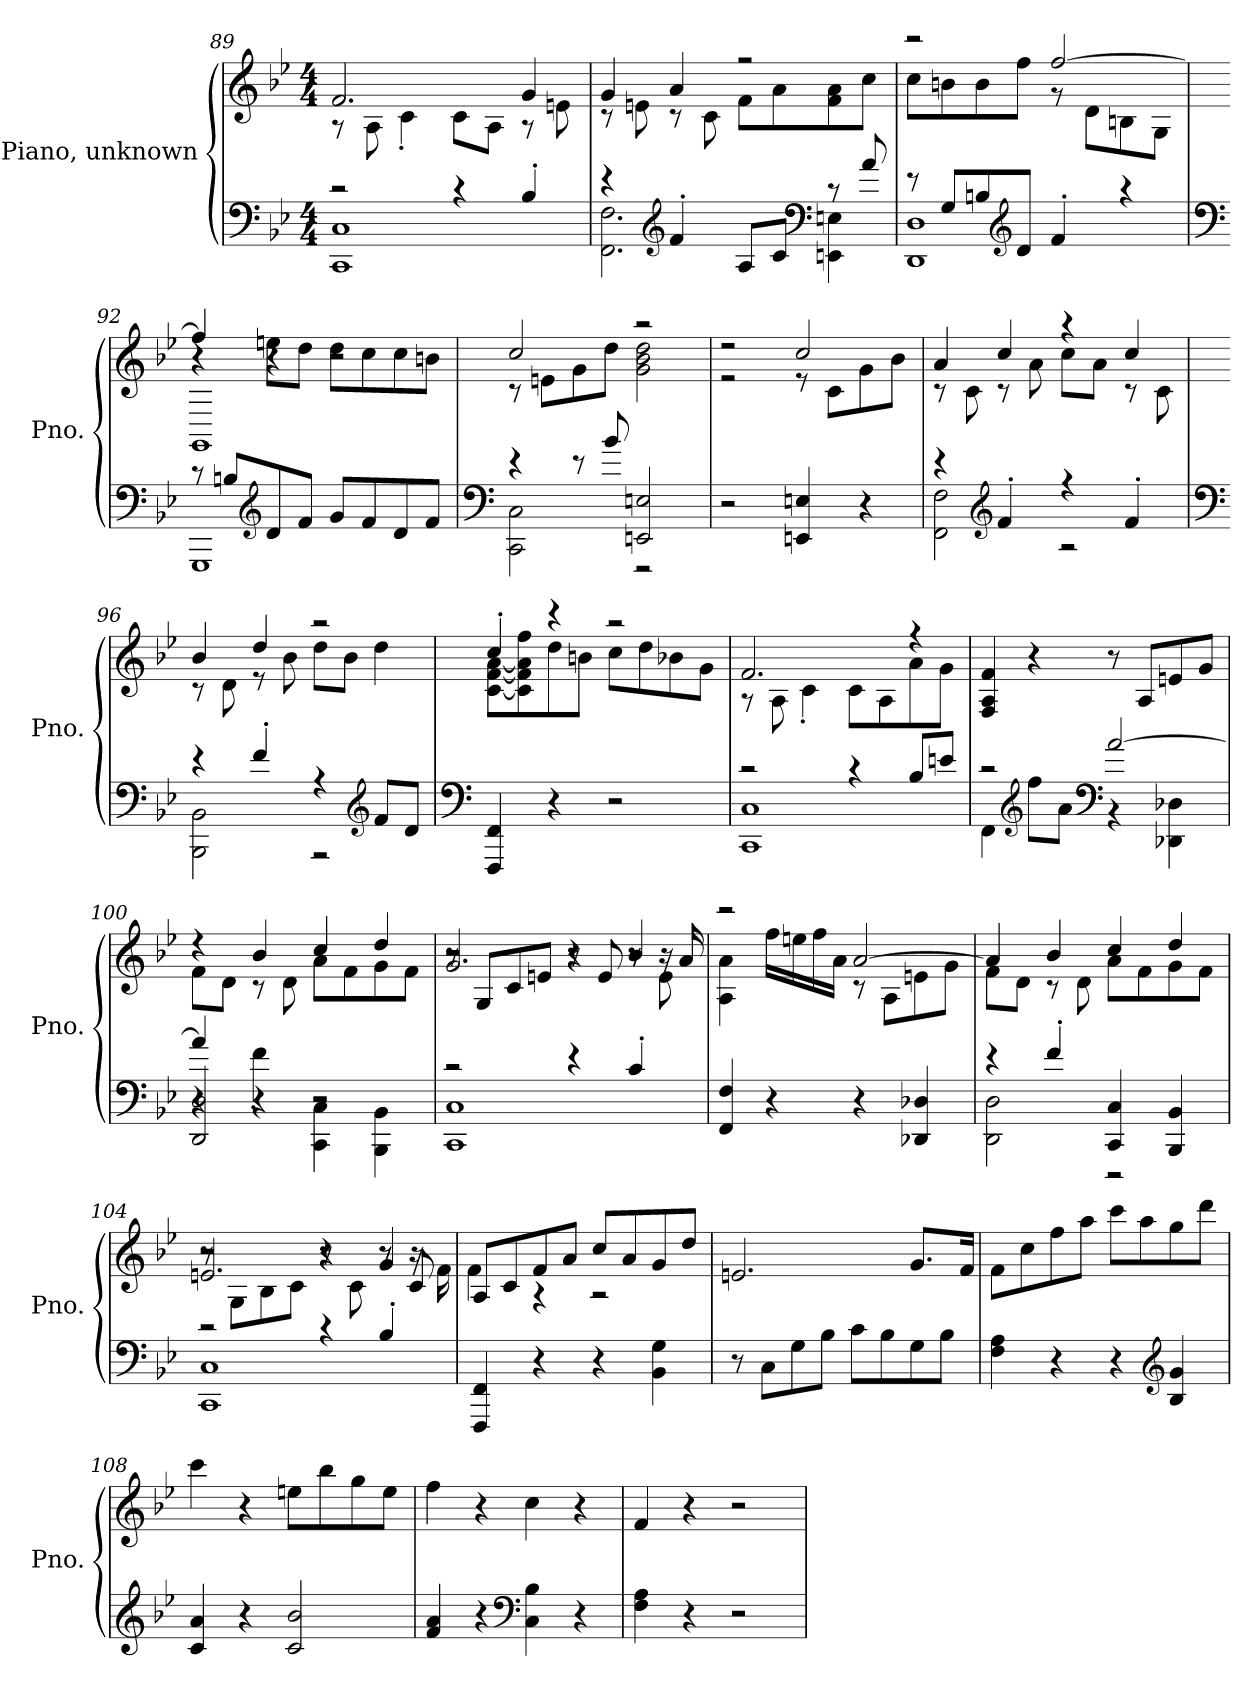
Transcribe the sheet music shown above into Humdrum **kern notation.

**kern	**kern
*part1	*part1
*staff2	*staff1
*I"Piano, unknown	*
*I'Pno.	*
*clefF4	*clefG2
*k[b-e-]	*k[b-e-]
*M4/4	*M4/4
=89	=89
*^	*^
2r	1CC 1C	2.f/	8r
.	.	.	8A\
.	.	.	4c'\
4r	.	.	8c\L
.	.	.	8A\J
4B-'/	.	4g/	8r
.	.	.	8en\
!!LO:LB:g=z	!!
=90	=90	=90	=90
4r	2.FF\ 2.F\	4g/	8r
.	.	.	8en\
*clefG2	*	*	*
4f'/	.	4a/	8r
.	.	.	8c\
8A/L	.	2r	8f\L
8c/J	.	.	8a\
*clefF4	*	*	*
8r	4EEn\ 4En\	.	8f\ 8a\
8a/	.	.	8cc\J
=91	=91	=91	=91
8r	1DD 1D	2r	8cc\L
8G/L	.	.	8bn\
8Bn/	.	.	8b\
*clefG2	*	*	*
8d/J	.	.	8ff\J
4f'/	.	[2ff/	8r
.	.	.	8d\L
4r	.	.	8Bn\
.	.	.	8G\J
*	*	*v	*v
=92	=92	=92
*clefF4	*	*
*	*	*^
*	*	*	*^
8r	1GGG	4ff/]	4r	1GG
8Bn/L	.	.	.	.
*clefG2	*	*	*	*
8d/	.	4r	8een\L	.
8f/J	.	.	8dd\J	.
8g/L	.	2r	8dd\L	.
8f/	.	.	8cc\	.
8d/	.	.	8cc\	.
8f/J	.	.	8bn\J	.
*	*	*v	*v	*v
!!LO:LB:g=z
=93	=93	=93
*clefF4	*	*
*	*	*^
4r	2CC\ 2C\	2cc/	8r
.	.	.	8en\L
8r	.	.	8g\
8b-/	.	.	8dd\J
2EEn/ 2En/	2r	2r	2g\ 2b-\ 2dd\
*v	*v	*	*
=94	=94	=94
2r	2r	2r
4EEn/ 4En/	2cc/	8r
.	.	8c\L
4r	.	8g\
.	.	8b-\J
=95	=95	=95
*^	*	*
4r	2FF\ 2F\	4a/	8r
.	.	.	8c\
*clefG2	*	*	*
4f'/	.	4cc/	8r
.	.	.	8a\
4r	2r	4r	8cc\L
.	.	.	8a\J
4f'/	.	4cc/	8r
.	.	.	8c\
=96	=96	=96	=96
*clefF4	*	*	*
4r	2BBB-\ 2BB-\	4b-/	8r
.	.	.	8d\
4f'/	.	4dd/	8r
.	.	.	8b-\
4r	2r	2r	8dd\L
.	.	.	8b-\J
*clefG2	*	*	*
8f/L	.	.	4dd\
8d/J	.	.	.
*v	*v	*	*
!!LO:PB:g=z	!!
=97	=97	=97
*clefF4	*	*
4FFF/ 4FF/	4cc'/	[8c\ [8f\ [8a\L
.	.	8c\] 8f\] 8a\] 8ff\
4r	4r	8dd\
.	.	8bn\J
2r	2r	8cc\L
.	.	8dd\
.	.	8b-X\
.	.	8g\J
=98	=98	=98
*^	*	*
2r	1CC 1C	2.f/	8r
.	.	.	8A\
.	.	.	4c'\
4r	.	.	8c\L
.	.	.	8A\
8B-/L	.	4r	8a\
8en/J	.	.	8g\J
*	*	*v	*v
=99	=99	=99
2r	4FF\	4F/ 4A/ 4f/
*clefG2	*	*
.	8ff\L	4r
.	8a\J	.
*clefF4	*	*
[2a/	4r	8r
.	.	8A/L
.	4DD-X\ 4D-X\	8en/
.	.	8g/J
=100	=100	=100
*	*^	*^
4a/]	4r	2DD/ 2D/	4r	8f\L
.	.	.	.	8d\J
4r	4f'\	.	4b-/	8r
.	.	.	.	8d\
2r	4CC\ 4C\	2r	4cc/	8a\L
.	.	.	.	8f\
.	4BBB-\ 4BB-\	.	4dd/	8g\
.	.	.	.	8f\J
*	*v	*v	*	*
!!LO:LB:g=z
=101	=101	=101	=101
*	*	*	*^
2r	1CC 1C	2.g/	2r	8r
.	.	.	.	8G/L
.	.	.	.	8c/
.	.	.	.	8en/J
4r	.	.	4r	8r
.	.	.	.	8e/
4c'/	.	4b-/	8r	8r
.	.	.	8e\	16r
.	.	.	.	16a/
*v	*v	*	*	*
*	*	*v	*v
=102	=102	=102
4FF/ 4F/	2r	4A\ 4a\
4r	.	16ff\LL
.	.	16een\
.	.	16ff\
.	.	16a\JJ
4r	[2a/	8r
.	.	8A\L
4DD-X/ 4D-X/	.	8en\
.	.	8g\J
=103	=103	=103
*^	*	*
4r	2DD\ 2D\	4a/]	8f\L
.	.	.	8d\J
4f'/	.	4b-/	8r
.	.	.	8d\
4CC/ 4C/	2r	4cc/	8a\L
.	.	.	8f\
4BBB-/ 4BB-/	.	4dd/	8g\
.	.	.	8f\J
=104	=104	=104	=104
*	*	*	*^
2r	1CC 1C	2.en/	8r	2r
.	.	.	8G\L	.
.	.	.	8B-\	.
.	.	.	8c\J	.
4r	.	.	8r	4r
.	.	.	8c\	.
4B-'/	.	4g/	8r	8r
.	.	.	16r	8c/
.	.	.	16f\	.
*v	*v	*	*	*
*	*	*v	*v
!!LO:LB:g=z
=105	=105	=105
4FFF/ 4FF/	8A/L	4f\
.	8c/	.
4r	8f/	4r
.	8a/J	.
4r	8cc/L	2r
.	8a/	.
4BB-\ 4G\	8g/	.
.	8dd/J	.
*	*v	*v
=106	=106
8r	2.en/
8C\L	.
8G\	.
8B-\J	.
8c\L	.
8B-\	.
8G\	8.g/L
8B-\J	.
.	16f/Jk
=107	=107
4F\ 4A\	8f\L
.	8cc\
4r	8ff\
.	8aa\J
4r	8ccc\L
.	8aa\
*clefG2	*
4B-/ 4g/	8gg\
.	8ddd\J
=108	=108
4c/ 4a/	4ccc\
4r	4r
2c/ 2b-/	8een\L
.	8bb-\
.	8gg\
.	8ee\J
=109	=109
4f/ 4a/	4ff\
4r	4r
*clefF4	*
4C\ 4B-\	4cc\
4r	4r
!!LO:LB:g=z
=110	=110
4F\ 4A\	4f/
4r	4r
2r	2r
=	=
*-	*-
